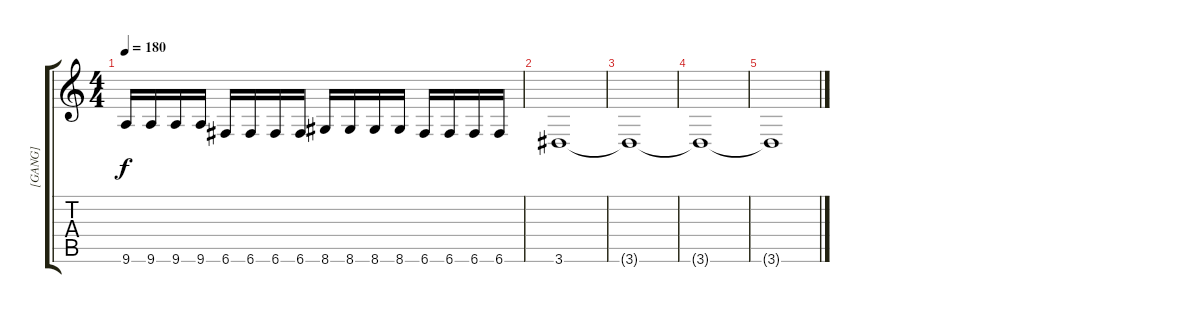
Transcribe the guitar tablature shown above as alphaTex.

\track ("[GANG]" "[GANG]") {instrument distortionguitar}
\staff {score tabs}
\tuning (D4 A3 F3 C3 G2 C2) {hide}
\ts (4 4)
\tempo 180
\clef g2
\ks c
9.6.16{dy f} 9.6.16 9.6.16 9.6.16 6.6.16 6.6.16 6.6.16 6.6.16 8.6.16 8.6.16 8.6.16 8.6.16 6.6.16 6.6.16 6.6.16 6.6.16 |
3.6.1 |
3.6{t}.1 |
3.6{t}.1 |
3.6{t}.1
